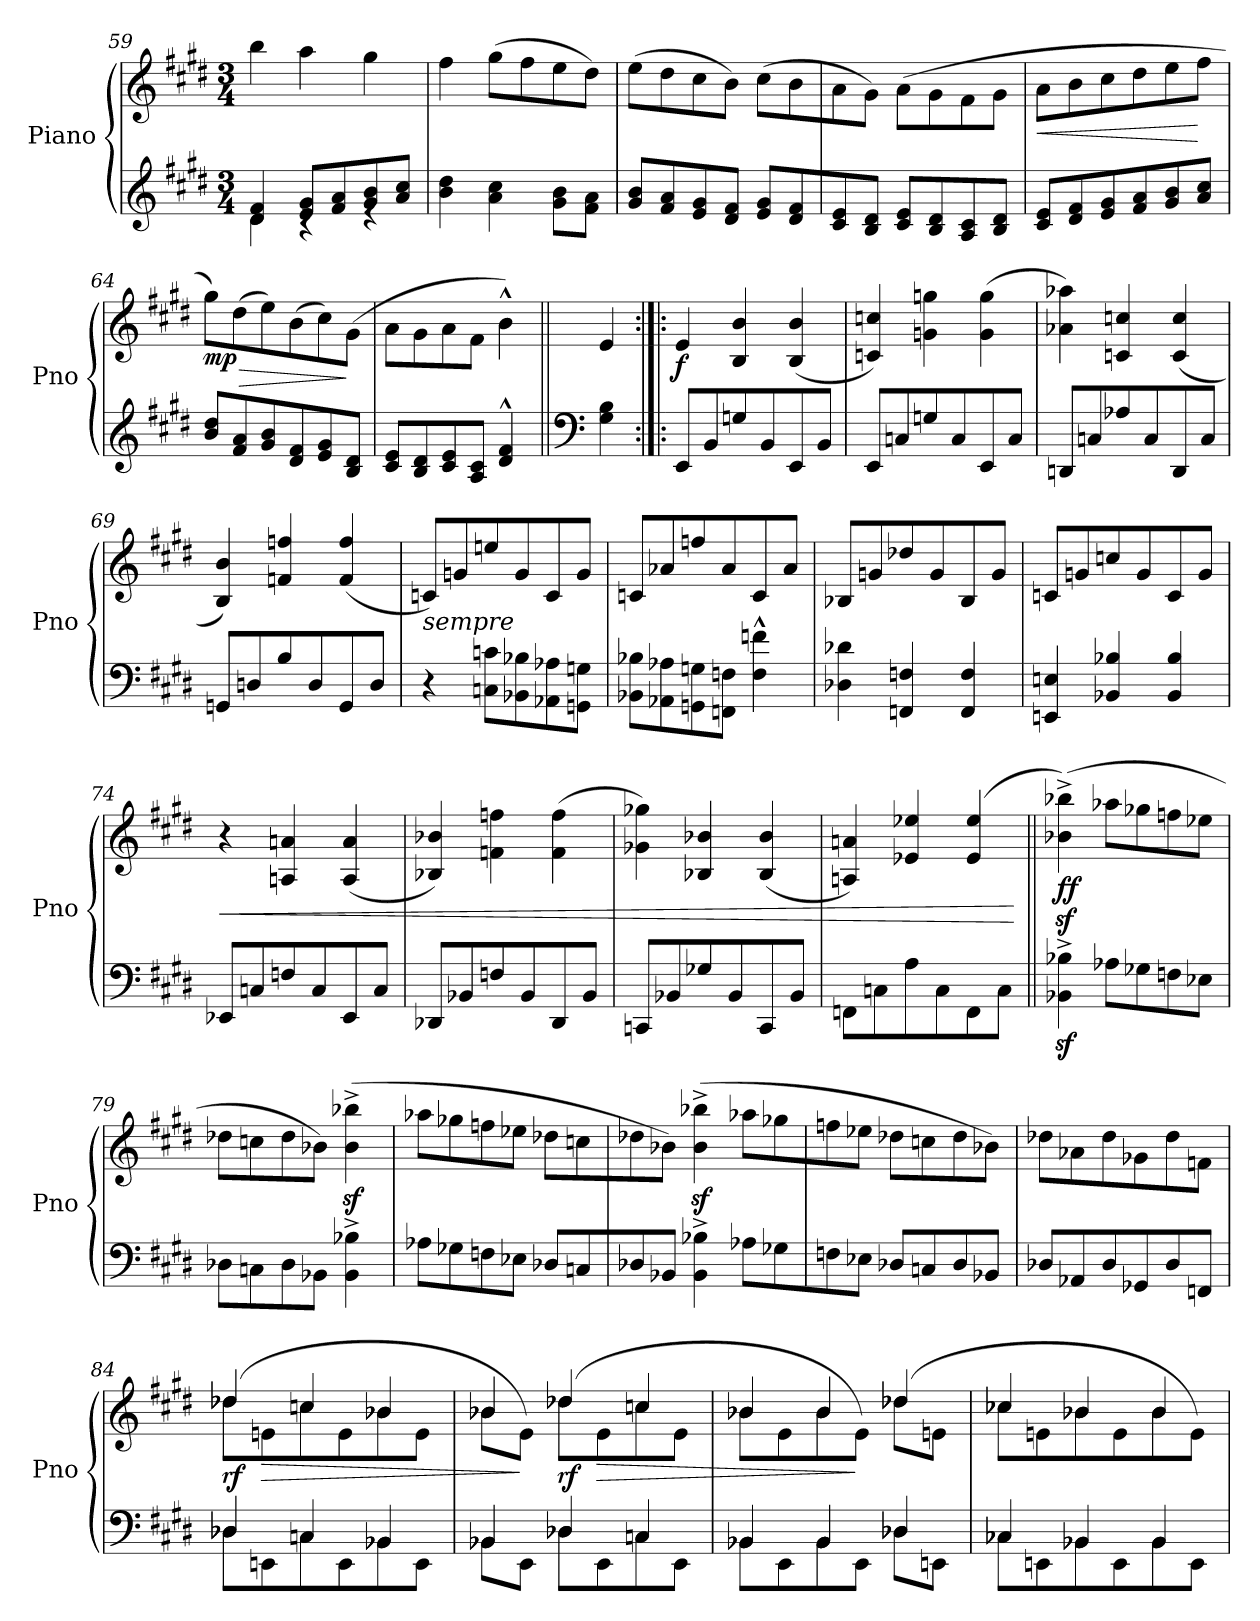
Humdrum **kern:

**kern	**kern	**dynam
*part1	*part1	*part1
*staff2	*staff1	*staff1/2
*I"Piano	*	*
*I'Pno	*	*
*clefG2	*clefG2	*
*k[f#c#g#d#]	*k[f#c#g#d#]	*
*M3/4	*M3/4	*
=59	=59	=59
*^	*	*
4d#/ 4f#/	4d#\	4bb\	.
8e/ 8g#/L	4rc	4aa\	.
8f#/ 8a/	.	.	.
8g#/ 8b/	4re	4gg#\	.
8a/ 8cc#/J	.	.	.
*v	*v	*	*
=60	=60	=60
!	!	!LO:DY:b
4b\ 4dd#\	4ff#\	other-dynamics
4a\ 4cc#\	(8gg#\L	.
.	8ff#\	.
8g#\ 8b\L	8ee\	.
8f#\ 8a\J	8dd#\J)	.
!!LO:LB:g=z
=61	=61	=61
8g#/ 8b/L	(8ee\L	.
8f#/ 8a/	8dd#\	.
8e/ 8g#/	8cc#\	.
8d#/ 8f#/J	8b\J)	.
8e/ 8g#/L	(8cc#\L	.
8d#/ 8f#/	8b\	.
=62	=62	=62
8c#/ 8e/	8a\	.
8B/ 8d#/J	8g#\J)	.
8c#/ 8e/L	(8a\L	.
8B/ 8d#/	8g#\	.
8A/ 8c#/	8f#\	.
8B/ 8d#/J	8g#\J	.
=63	=63	=63
!	!	!LO:HP:b
8c#/ 8e/L	8a\L	<
8d#/ 8f#/	8b\	.
8e/ 8g#/	8cc#\	.
8f#/ 8a/	8dd#\	.
8g#/ 8b/	8ee\	.
8a/ 8cc#/J	8ff#\J	[
=64	=64	=64
!	!	!LO:HP:b
!	!	!LO:DY:n=1:b
8b/ 8dd#/L	8gg#\L)	> mp
8f#/ 8a/	(8dd#\	.
8g#/ 8b/	8ee\)	.
8d#/ 8f#/	(8b\	.
8e/ 8g#/	8cc#\)	.
8B/ 8d#/J	(8g#\J	]
=65	=65	=65
!	!	!LO:DY:a=2
!	!	!LO:DY:n=1:b
8c#/ 8e/L	8a\L	other-dynamics p
8B/ 8d#/	8g#\	.
8c#/ 8e/	8a\	.
8A/ 8c#/J	8f#\J	.
4d#/^^ 4f#/^^	4b^^\)	.
=65X3||	=65X3||	=65X3||
*clefF4	*	*
4G#\ 4B\	4e/	.
=66:|!|:	=66:|!|:	=66:|!|:
!	!	!LO:DY:b
8EE/L	4e/	f
8BB/	.	.
8Gn/	4B/ 4b/	.
8BB/	.	.
8EE/	(>4B/ 4b/	.
8BB/J	.	.
=67	=67	=67
8EE/L	4cn/ 4ccn/)	.
8Cn/	.	.
8Gn/	4gn\ 4ggn\	.
8C/	.	.
8EE/	(4g\ 4gg\	.
8C/J	.	.
!!LO:PB:g=z
=68	=68	=68
8DDn/L	4a-X\ 4aa-X\)	.
8Cn/	.	.
8A-X/	4cn/ 4ccn/	.
8C/	.	.
8DD/	(>4c/ 4cc/	.
8C/J	.	.
=69	=69	=69
8GGn/L	4B/ 4b/)	.
8Dn/	.	.
8B/	4fn/ 4ffn/	.
8D/	.	.
8GG/	(>4f/ 4ff/	.
8D/J	.	.
=70	=70	=70
!	!LO:TX:b:i:t=sempre	!
4r	8cn/L)	.
.	8gn/	.
8Cn\ 8cn\L	8een/	.
8BB-X\ 8B-X\	8g/	.
8AA-X\ 8A-X\	8c/	.
8GGn\ 8Gn\J	8g/J	.
=71	=71	=71
8BB-X\ 8B-X\L	8cn/L	.
8AA-X\ 8A-X\	8a-X/	.
8GGn\ 8Gn\	8ffn/	.
8FFn\ 8Fn\J	8a-/	.
4F\^^ 4fn\^^	8c/	.
.	8a-/J	.
=72	=72	=72
4D-X\ 4d-X\	8B-X/L	.
.	8gn/	.
4FFn/ 4Fn/	8dd-X/	.
.	8g/	.
4FF/ 4F/	8B-/	.
.	8g/J	.
=73	=73	=73
4EEn/ 4En/	8cn/L	.
.	8gn/	.
4BB-X/ 4B-X/	8ccn/	.
.	8g/	.
4BB-/ 4B-/	8c/	.
.	8g/J	.
!!LO:LB:g=z
=74	=74	=74
!	!	!LO:HP:b
!	!	!LO:DY:n=1:b
8EE-X/L	4r	< other-dynamics
8Cn/	.	.
8Fn/	4An/ 4an/	.
8C/	.	.
8EE-/	(>4A/ 4a/	.
8C/J	.	.
=75	=75	=75
8DD-X/L	4B-X/ 4b-X/)	.
8BB-X/	.	.
8Fn/	4fn\ 4ffn\	.
8BB-/	.	.
8DD-/	(4f\ 4ff\	.
8BB-/J	.	.
=76	=76	=76
8CCn/L	4g-X\ 4gg-X\)	.
8BB-X/	.	.
8G-X/	4B-X/ 4b-X/	.
8BB-/	.	.
8CC/	(>4B-/ 4b-/	.
8BB-/J	.	.
=77	=77	=77
8FFn\L	4An/ 4an/)	.
8Cn\	.	.
8A\	4e-X/ 4ee-X/	.
8C\	.	.
8FF\	(>4e-/ 4ee-/	.
8C\J	.	.
.	.	[
=78||	=78||	=78||
!	!	!LO:DY:b
4BB-X\z<^ 4B-X\z<^	(4b-X\z>^ 4bb-X\z>^)	ff
8A-X\L	8aa-X\L	.
8G-X\	8gg-X\	.
8Fn\	8ffn\	.
8E-X\J	8ee-X\J	.
=79	=79	=79
8D-X\L	8dd-X\L	.
8Cn\	8ccn\	.
8D-\	8dd-\	.
8BB-X\J	8b-X\J)	.
4BB-\^ 4B-X\^	(4b-\z<^ 4bb-X\z<^	.
!!LO:LB:g=z
=80	=80	=80
8A-X\L	8aa-X\L	.
8G-X\	8gg-X\	.
8Fn\	8ffn\	.
8E-X\J	8ee-X\J	.
8D-X/L	8dd-X\L	.
8Cn/	8ccn\	.
=81	=81	=81
8D-X/	8dd-X\	.
8BB-X/J	8b-X\J)	.
4BB-\^ 4B-X\^	(4b-\z<^ 4bb-X\z<^	.
8A-X\L	8aa-X\L	.
8G-X\	8gg-X\	.
=82	=82	=82
8Fn\	8ffn\	.
8E-X\J	8ee-X\J	.
8D-X/L	8dd-X\L	.
8Cn/	8ccn\	.
8D-/	8dd-\	.
8BB-X/J	8b-X\J)	.
=83	=83	=83
!	!	!LO:DY:a=2
8D-X/L	8dd-X\L	other-dynamics
8AA-X/	8a-X\	.
8D-/	8dd-\	.
8GG-X/	8g-X\	.
8D-/	8dd-\	.
8FFn/J	8fn\J	.
=84	=84	=84
*^	*^	*
!	!	!	!	!LO:DY:a=2
4D-X/	8D-\L	(4dd-X/	8dd-\L	rf
!	!	!	!	!LO:HP:b
.	8EEn\	.	8en\	>
4Cn/	8C\	4ccn/	8cc\	.
.	8EE\	.	8e\	.
4BB-X/	8BB-\	4b-X/	8b-\	.
.	8EE\J	.	8e\J	.
!!LO:LB:g=z	!!
=85	=85	=85	=85	=85
4BB-X/	8BB-\L	4b-X/	8b-\L	.
.	8EE\J	.	8e\J)	]
!	!	!	!	!LO:DY:b
4D-X/	8D-\L	(4dd-X/	8dd-\L	rf
!	!	!	!	!LO:HP:b
.	8EE\	.	8e\	>
4Cn/	8C\	4ccn/	8cc\	.
.	8EE\J	.	8e\J	.
=86	=86	=86	=86	=86
4BB-X/	8BB-\L	4b-X/	8b-\L	.
.	8EE\	.	8e\	.
4BB-/	8BB-\	4b-/	8b-\	.
.	8EE\J	.	8e\J)	]
!	!	!	!	!LO:DY:a=2
4D-X/	8D-\L	(4dd-X/	8dd-\L	other-dynamics
.	8EEn\J	.	8en\J	.
=87	=87	=87	=87	=87
4C-X/	8C-\L	4cc-X/	8cc-\L	.
.	8EEn\	.	8en\	.
4BB-X/	8BB-\	4b-X/	8b-\	.
.	8EE\	.	8e\	.
4BB-/	8BB-\	4b-/	8b-\	.
.	8EE\J	.	8e\J)	.
*v	*v	*	*	*
*	*v	*v	*
=	=	=
*-	*-	*-
